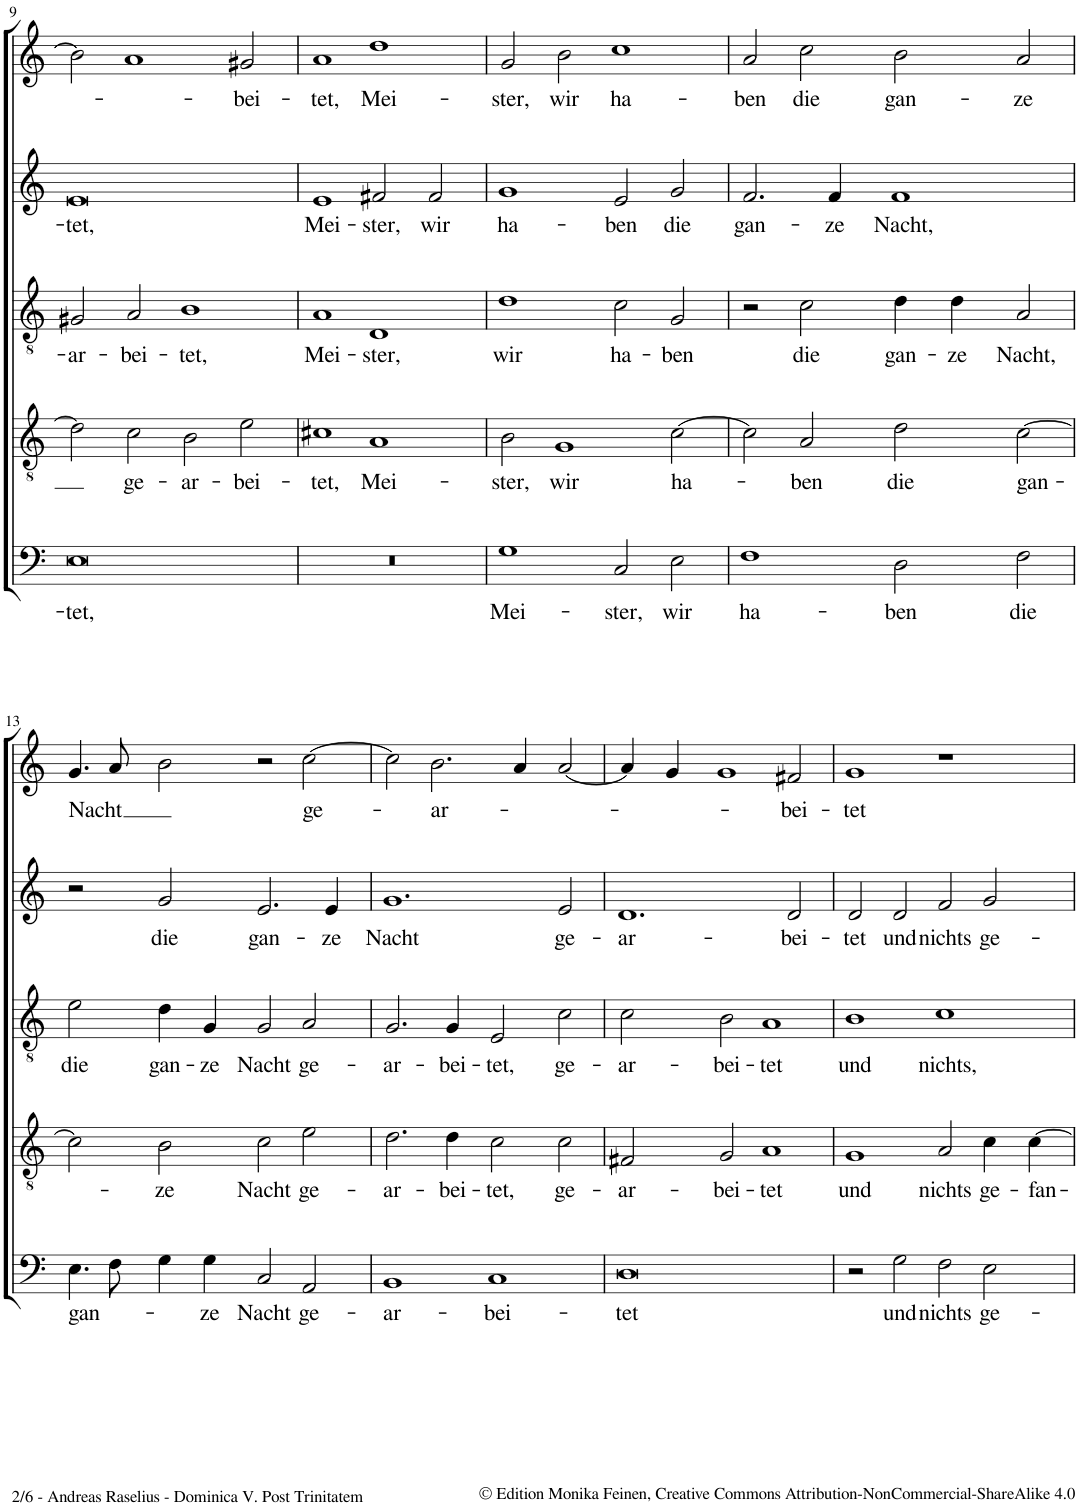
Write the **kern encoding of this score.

**kern	**text	**kern	**text	**kern	**text	**kern	**text	**kern	**text
*part5	*part5	*part4	*part4	*part3	*part3	*part2	*part2	*part1	*part1
*staff5	*staff5	*staff4	*staff4	*staff3	*staff3	*staff2	*staff2	*staff1	*staff1
*I"Bassus	*	*I"Tenor [Phrygius]	*	*I"Quintus	*	*I"Altus	*	*I"Cantus	*
!!LO:PB:g=z
*clefF4	*	*clefGv2	*	*clefGv2	*	*clefG2	*	*clefG2	*
*k[]	*	*k[]	*	*k[]	*	*k[]	*	*k[]	*
*M4/2	*	*M4/2	*	*M4/2	*	*M4/2	*	*M4/2	*
*met(c|)	*	*met(c|)	*	*met(c|)	*	*met(c|)	*	*met(c|)	*
=9	=9	=9	=9	=9	=9	=9	=9	=9	=9
!	!LO:LY:b	!	!	!	!LO:LY:b	!	!LO:LY:b	!	!
0E	-tet,	2d\]	.	2G#X/	-ar-	0e	-tet,	2b\]	.
!	!	!	!LO:LY:b	!	!LO:LY:b	!	!	!	!
.	.	2c\	ge-	2A/	-bei-	.	.	1a	.
!	!	!	!LO:LY:b	!	!LO:LY:b	!	!	!	!
.	.	2B\	-ar-	1B	-tet,	.	.	.	.
!	!	!	!LO:LY:b	!	!	!	!	!	!LO:LY:b
.	.	2e\	-bei-	.	.	.	.	2g#X/	-bei-
=10	=10	=10	=10	=10	=10	=10	=10	=10	=10
!	!	!	!LO:LY:b	!	!LO:LY:b	!	!LO:LY:b	!	!LO:LY:b
0r	.	1c#X	-tet,	1A	Mei-	1e	Mei-	1a	-tet,
!	!	!	!LO:LY:b	!	!LO:LY:b	!	!LO:LY:b	!	!LO:LY:b
.	.	1A	Mei-	1D	-ster,	2f#X/	-ster,	1dd	Mei-
!	!	!	!	!	!	!	!LO:LY:b	!	!
.	.	.	.	.	.	2f#/	wir	.	.
=11	=11	=11	=11	=11	=11	=11	=11	=11	=11
!	!LO:LY:b	!	!LO:LY:b	!	!LO:LY:b	!	!LO:LY:b	!	!LO:LY:b
1G	Mei-	2B\	-ster,	1d	wir	1g	ha-	2g/	-ster,
!	!	!	!LO:LY:b	!	!	!	!	!	!LO:LY:b
.	.	1G	wir	.	.	.	.	2b\	wir
!	!LO:LY:b	!	!	!	!LO:LY:b	!	!LO:LY:b	!	!LO:LY:b
2C/	-ster,	.	.	2c\	ha-	2e/	-ben	1cc	ha-
!	!LO:LY:b	!	!LO:LY:b	!	!LO:LY:b	!	!LO:LY:b	!	!
2E\	wir	[2c\	ha-	2G/	-ben	2g/	die	.	.
=12	=12	=12	=12	=12	=12	=12	=12	=12	=12
!	!LO:LY:b	!	!	!	!	!	!LO:LY:b	!	!LO:LY:b
1F	ha-	2c\]	.	2r	.	2.f/	gan-	2a/	-ben
!	!	!	!LO:LY:b	!	!LO:LY:b	!	!	!	!LO:LY:b
.	.	2A/	-ben	2c\	die	.	.	2cc\	die
!	!	!	!	!	!	!	!LO:LY:b	!	!
.	.	.	.	.	.	4f/	-ze	.	.
!	!LO:LY:b	!	!LO:LY:b	!	!LO:LY:b	!	!LO:LY:b	!	!LO:LY:b
2D\	-ben	2d\	die	4d\	gan-	1f	Nacht,	2b\	gan-
!	!	!	!	!	!LO:LY:b	!	!	!	!
.	.	.	.	4d\	-ze	.	.	.	.
!	!LO:LY:b	!	!LO:LY:b	!	!LO:LY:b	!	!	!	!LO:LY:b
2F\	die	[2c\	gan-	2A/	Nacht,	.	.	2a/	-ze
!!LO:LB:g=z
=13	=13	=13	=13	=13	=13	=13	=13	=13	=13
!	!LO:LY:b	!	!	!	!LO:LY:b	!	!	!	!LO:LY:b
4.E\	gan-	2c\]	.	2e\	die	2r	.	4.g/	Nacht
8F\	.	.	.	.	.	.	.	8a/	.
!	!	!	!LO:LY:b	!	!LO:LY:b	!	!LO:LY:b	!	!
4G\	.	2B\	ze	4d\	gan-	2g/	die	2b\	.
!	!LO:LY:b	!	!	!	!LO:LY:b	!	!	!	!
4G\	-ze	.	.	4G/	-ze	.	.	.	.
!	!LO:LY:b	!	!LO:LY:b	!	!LO:LY:b	!	!LO:LY:b	!	!
2C/	Nacht	2c\	Nacht	2G/	Nacht	2.e/	gan-	2r	.
!	!LO:LY:b	!	!LO:LY:b	!	!LO:LY:b	!	!	!	!LO:LY:b
2AA/	ge-	2e\	ge-	2A/	ge-	.	.	[2cc\	ge-
!	!	!	!	!	!	!	!LO:LY:b	!	!
.	.	.	.	.	.	4e/	-ze	.	.
=14	=14	=14	=14	=14	=14	=14	=14	=14	=14
!	!LO:LY:b	!	!LO:LY:b	!	!LO:LY:b	!	!LO:LY:b	!	!
1BB	-ar-	2.d\	-ar-	2.G/	-ar-	1.g	Nacht	2cc\]	.
!	!	!	!	!	!	!	!	!	!LO:LY:b
.	.	.	.	.	.	.	.	2.b\	-ar-
!	!	!	!LO:LY:b	!	!LO:LY:b	!	!	!	!
.	.	4d\	-bei-	4G/	-bei-	.	.	.	.
!	!LO:LY:b	!	!LO:LY:b	!	!LO:LY:b	!	!	!	!
1C	-bei-	2c\	-tet,	2E/	-tet,	.	.	.	.
.	.	.	.	.	.	.	.	4a/	.
!	!	!	!LO:LY:b	!	!LO:LY:b	!	!LO:LY:b	!	!
.	.	2c\	ge-	2c\	ge-	2e/	ge-	[2a/	.
=15	=15	=15	=15	=15	=15	=15	=15	=15	=15
!	!LO:LY:b	!	!LO:LY:b	!	!LO:LY:b	!	!LO:LY:b	!	!
0D	-tet	2F#X/	-ar-	2c\	-ar-	1.d	-ar-	4a/]	.
.	.	.	.	.	.	.	.	4g/	.
!	!	!	!LO:LY:b	!	!LO:LY:b	!	!	!	!
.	.	2G/	-bei-	2B\	-bei-	.	.	1g	.
!	!	!	!LO:LY:b	!	!LO:LY:b	!	!	!	!
.	.	1A	-tet	1A	-tet	.	.	.	.
!	!	!	!	!	!	!	!LO:LY:b	!	!LO:LY:b
.	.	.	.	.	.	2d/	-bei-	2f#X/	-bei-
=16	=16	=16	=16	=16	=16	=16	=16	=16	=16
!	!	!	!LO:LY:b	!	!LO:LY:b	!	!LO:LY:b	!	!LO:LY:b
2r	.	1G	und	1B	und	2d/	-tet	1g	-tet
!	!LO:LY:b	!	!	!	!	!	!LO:LY:b	!	!
2G\	und	.	.	.	.	2d/	und	.	.
!	!LO:LY:b	!	!LO:LY:b	!	!LO:LY:b	!	!LO:LY:b	!	!
2F\	nichts	2A/	nichts	1c	nichts,	2f/	nichts	1r	.
!	!LO:LY:b	!	!LO:LY:b	!	!	!	!LO:LY:b	!	!
2E\	ge-	4c\	ge-	.	.	2g/	ge-	.	.
!	!	!	!LO:LY:b	!	!	!	!	!	!
.	.	[4c\	-fan-	.	.	.	.	.	.
=	=	=	=	=	=	=	=	=	=
*-	*-	*-	*-	*-	*-	*-	*-	*-	*-
